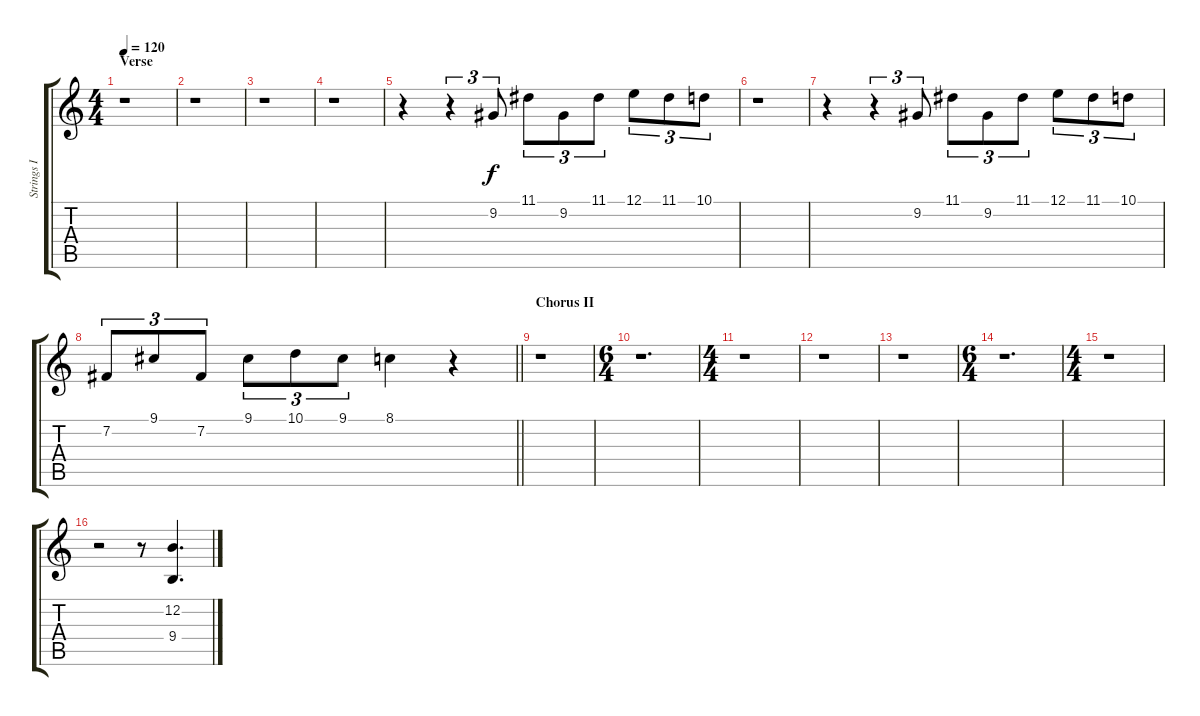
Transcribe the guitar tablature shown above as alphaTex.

\track ("Strings I" "Strings I") {instrument stringensemble1}
\staff {score tabs}
\tuning (E4 B3 G3 D3 A2 E2) {hide}
\ts (4 4)
\section ("" "Verse")
\tempo 120
\clef g2
\ks c
r.1{dy f} |
r.1 |
r.1 |
r.1 |
r.4{balance 10} r.4{tu (3 2)} 9.2.8{tu (3 2)} 11.1.8{tu (3 2)} 9.2.8{tu (3 2)} 11.1.8{tu (3 2)} 12.1.8{tu (3 2)} 11.1.8{tu (3 2)} 10.1.8{tu (3 2)} |
r.1 |
r.4 r.4{tu (3 2)} 9.2.8{tu (3 2)} 11.1.8{tu (3 2)} 9.2.8{tu (3 2)} 11.1.8{tu (3 2)} 12.1.8{tu (3 2)} 11.1.8{tu (3 2)} 10.1.8{tu (3 2)} |
\barLineRight lightlight
7.2.8{tu (3 2)} 9.1.8{tu (3 2)} 7.2.8{tu (3 2)} 9.1.8{tu (3 2)} 10.1.8{tu (3 2)} 9.1.8{tu (3 2)} 8.1.4 r.4 |
\section ("" "Chorus II")
r.1 |
\ts (6 4)
r.1{d} |
\ts (4 4)
r.1 |
r.1 |
r.1 |
\ts (6 4)
r.1{d} |
\ts (4 4)
r.1 |
r.2{volume 14 balance 11} r.8 (12.2 9.4).4{d}
